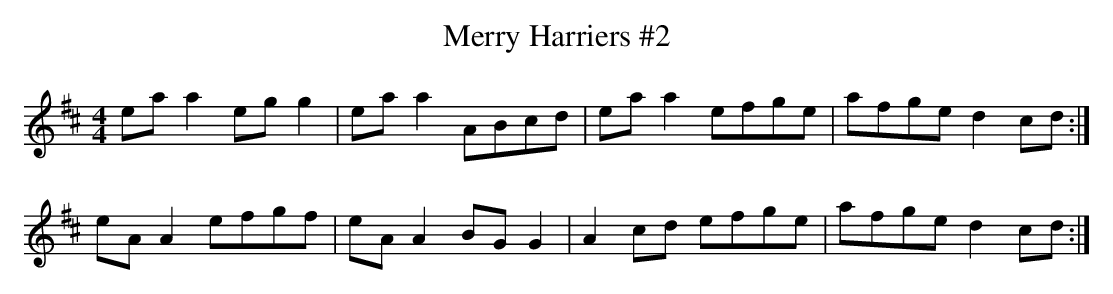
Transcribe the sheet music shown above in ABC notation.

X:1
T: Merry Harriers #2
L: 1/8
M: 4/4
K: Amix
ea a2 eg g2|ea a2 ABcd|ea a2 efge|afge d2 cd :|
eA A2 efgf|eA A2 BG G2|A2 cd efge|afge d2 cd :|
